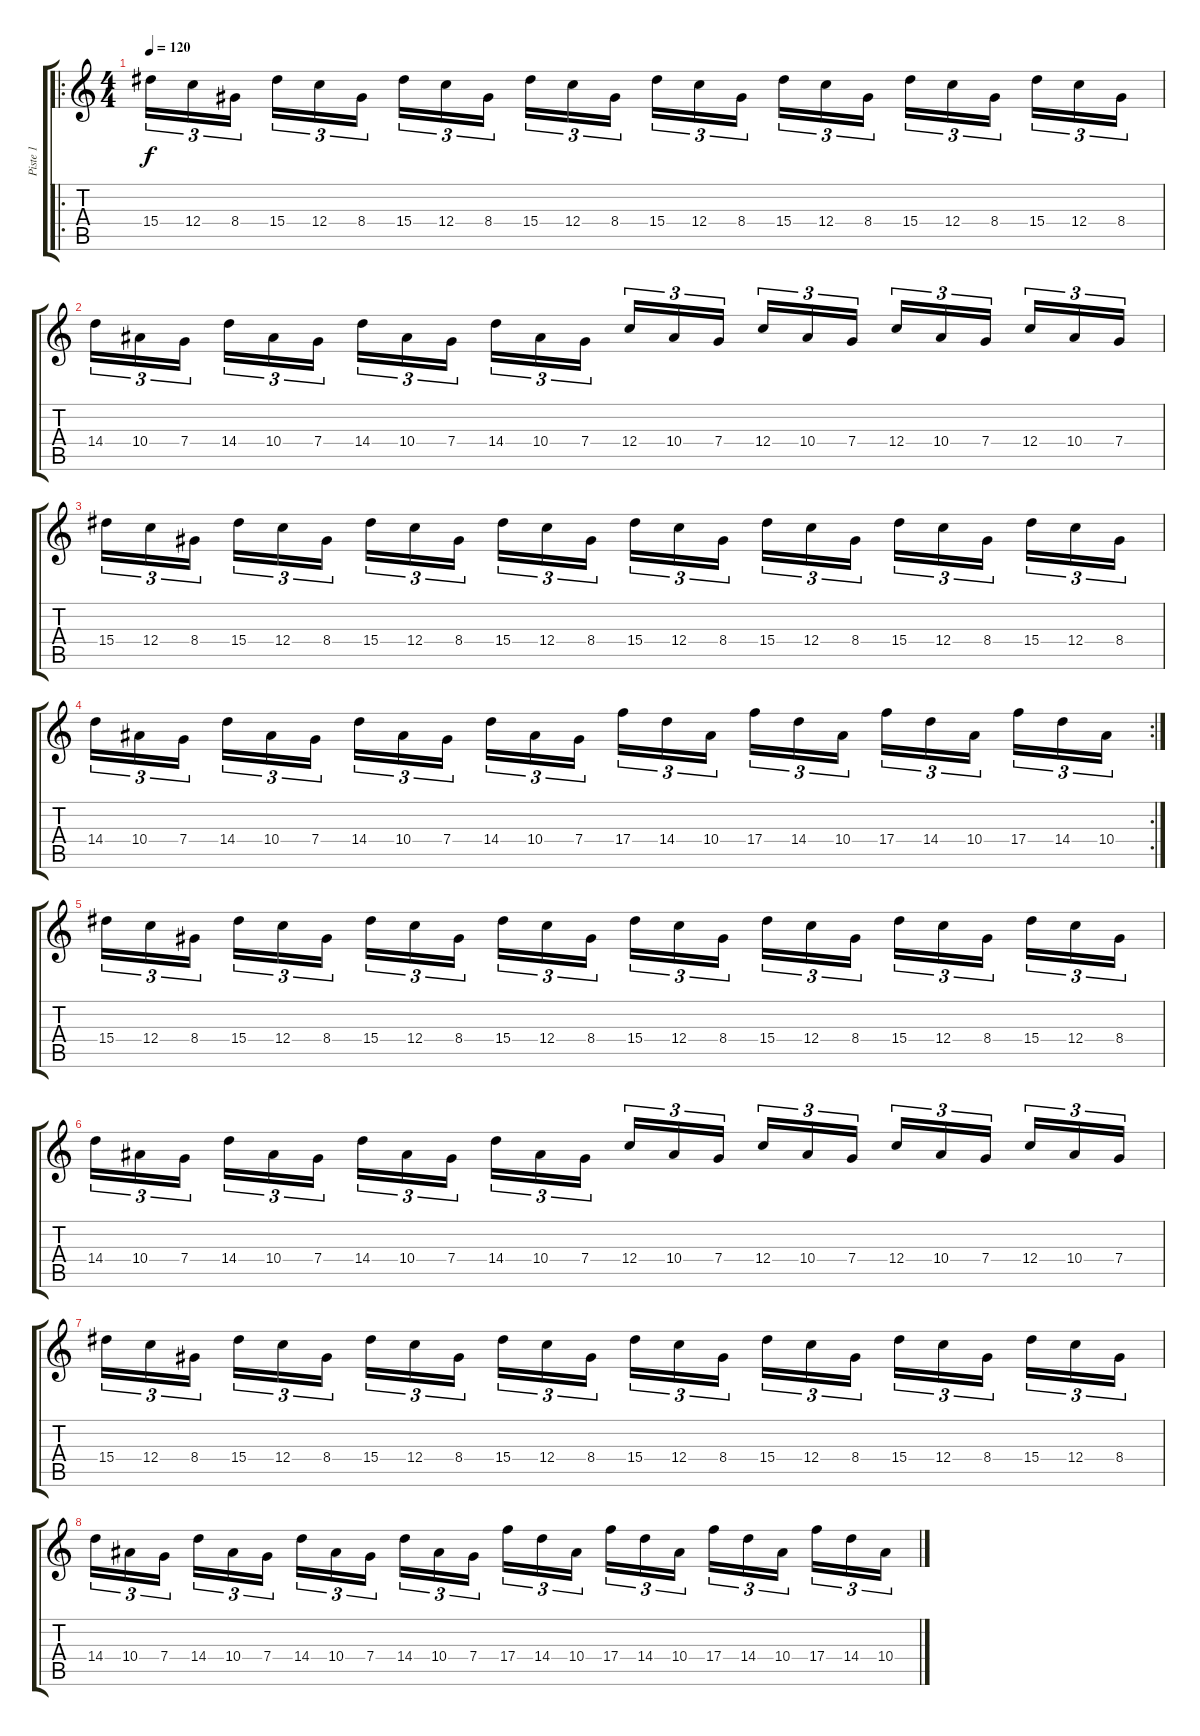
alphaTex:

\track ("Piste 1" "Piste 1") {instrument distortionguitar}
\staff {score tabs}
\tuning (D4 A3 F3 C3 G2 C2) {hide}
\ro
\ts (4 4)
\tempo 120
\clef g2
\ks c
15.4.16{tu (3 2) dy f} 12.4.16{tu (3 2)} 8.4.16{tu (3 2) beam splitsecondary} 15.4.16{tu (3 2)} 12.4.16{tu (3 2)} 8.4.16{tu (3 2)} 15.4.16{tu (3 2)} 12.4.16{tu (3 2)} 8.4.16{tu (3 2) beam splitsecondary} 15.4.16{tu (3 2)} 12.4.16{tu (3 2)} 8.4.16{tu (3 2)} 15.4.16{tu (3 2)} 12.4.16{tu (3 2)} 8.4.16{tu (3 2) beam splitsecondary} 15.4.16{tu (3 2)} 12.4.16{tu (3 2)} 8.4.16{tu (3 2)} 15.4.16{tu (3 2)} 12.4.16{tu (3 2)} 8.4.16{tu (3 2) beam splitsecondary} 15.4.16{tu (3 2)} 12.4.16{tu (3 2)} 8.4.16{tu (3 2)} |
14.4.16{tu (3 2)} 10.4.16{tu (3 2)} 7.4.16{tu (3 2) beam splitsecondary} 14.4.16{tu (3 2)} 10.4.16{tu (3 2)} 7.4.16{tu (3 2)} 14.4.16{tu (3 2)} 10.4.16{tu (3 2)} 7.4.16{tu (3 2) beam splitsecondary} 14.4.16{tu (3 2)} 10.4.16{tu (3 2)} 7.4.16{tu (3 2)} 12.4.16{tu (3 2)} 10.4.16{tu (3 2)} 7.4.16{tu (3 2) beam splitsecondary} 12.4.16{tu (3 2)} 10.4.16{tu (3 2)} 7.4.16{tu (3 2)} 12.4.16{tu (3 2)} 10.4.16{tu (3 2)} 7.4.16{tu (3 2) beam splitsecondary} 12.4.16{tu (3 2)} 10.4.16{tu (3 2)} 7.4.16{tu (3 2)} |
15.4.16{tu (3 2)} 12.4.16{tu (3 2)} 8.4.16{tu (3 2) beam splitsecondary} 15.4.16{tu (3 2)} 12.4.16{tu (3 2)} 8.4.16{tu (3 2)} 15.4.16{tu (3 2)} 12.4.16{tu (3 2)} 8.4.16{tu (3 2) beam splitsecondary} 15.4.16{tu (3 2)} 12.4.16{tu (3 2)} 8.4.16{tu (3 2)} 15.4.16{tu (3 2)} 12.4.16{tu (3 2)} 8.4.16{tu (3 2) beam splitsecondary} 15.4.16{tu (3 2)} 12.4.16{tu (3 2)} 8.4.16{tu (3 2)} 15.4.16{tu (3 2)} 12.4.16{tu (3 2)} 8.4.16{tu (3 2) beam splitsecondary} 15.4.16{tu (3 2)} 12.4.16{tu (3 2)} 8.4.16{tu (3 2)} |
\rc 2
14.4.16{tu (3 2)} 10.4.16{tu (3 2)} 7.4.16{tu (3 2) beam splitsecondary} 14.4.16{tu (3 2)} 10.4.16{tu (3 2)} 7.4.16{tu (3 2)} 14.4.16{tu (3 2)} 10.4.16{tu (3 2)} 7.4.16{tu (3 2) beam splitsecondary} 14.4.16{tu (3 2)} 10.4.16{tu (3 2)} 7.4.16{tu (3 2)} 17.4.16{tu (3 2)} 14.4.16{tu (3 2)} 10.4.16{tu (3 2) beam splitsecondary} 17.4.16{tu (3 2)} 14.4.16{tu (3 2)} 10.4.16{tu (3 2)} 17.4.16{tu (3 2)} 14.4.16{tu (3 2)} 10.4.16{tu (3 2) beam splitsecondary} 17.4.16{tu (3 2)} 14.4.16{tu (3 2)} 10.4.16{tu (3 2)} |
15.4.16{tu (3 2) volume 8} 12.4.16{tu (3 2)} 8.4.16{tu (3 2) beam splitsecondary} 15.4.16{tu (3 2)} 12.4.16{tu (3 2)} 8.4.16{tu (3 2)} 15.4.16{tu (3 2)} 12.4.16{tu (3 2)} 8.4.16{tu (3 2) beam splitsecondary} 15.4.16{tu (3 2)} 12.4.16{tu (3 2)} 8.4.16{tu (3 2)} 15.4.16{tu (3 2)} 12.4.16{tu (3 2)} 8.4.16{tu (3 2) beam splitsecondary} 15.4.16{tu (3 2)} 12.4.16{tu (3 2)} 8.4.16{tu (3 2)} 15.4.16{tu (3 2)} 12.4.16{tu (3 2)} 8.4.16{tu (3 2) beam splitsecondary} 15.4.16{tu (3 2)} 12.4.16{tu (3 2)} 8.4.16{tu (3 2)} |
14.4.16{tu (3 2)} 10.4.16{tu (3 2)} 7.4.16{tu (3 2) beam splitsecondary} 14.4.16{tu (3 2)} 10.4.16{tu (3 2)} 7.4.16{tu (3 2)} 14.4.16{tu (3 2)} 10.4.16{tu (3 2)} 7.4.16{tu (3 2) beam splitsecondary} 14.4.16{tu (3 2)} 10.4.16{tu (3 2)} 7.4.16{tu (3 2)} 12.4.16{tu (3 2)} 10.4.16{tu (3 2)} 7.4.16{tu (3 2) beam splitsecondary} 12.4.16{tu (3 2)} 10.4.16{tu (3 2)} 7.4.16{tu (3 2)} 12.4.16{tu (3 2)} 10.4.16{tu (3 2)} 7.4.16{tu (3 2) beam splitsecondary} 12.4.16{tu (3 2)} 10.4.16{tu (3 2)} 7.4.16{tu (3 2)} |
15.4.16{tu (3 2)} 12.4.16{tu (3 2)} 8.4.16{tu (3 2) beam splitsecondary} 15.4.16{tu (3 2)} 12.4.16{tu (3 2)} 8.4.16{tu (3 2)} 15.4.16{tu (3 2)} 12.4.16{tu (3 2)} 8.4.16{tu (3 2) beam splitsecondary} 15.4.16{tu (3 2)} 12.4.16{tu (3 2)} 8.4.16{tu (3 2)} 15.4.16{tu (3 2)} 12.4.16{tu (3 2)} 8.4.16{tu (3 2) beam splitsecondary} 15.4.16{tu (3 2)} 12.4.16{tu (3 2)} 8.4.16{tu (3 2)} 15.4.16{tu (3 2)} 12.4.16{tu (3 2)} 8.4.16{tu (3 2) beam splitsecondary} 15.4.16{tu (3 2)} 12.4.16{tu (3 2)} 8.4.16{tu (3 2)} |
14.4.16{tu (3 2)} 10.4.16{tu (3 2)} 7.4.16{tu (3 2) beam splitsecondary} 14.4.16{tu (3 2)} 10.4.16{tu (3 2)} 7.4.16{tu (3 2)} 14.4.16{tu (3 2)} 10.4.16{tu (3 2)} 7.4.16{tu (3 2) beam splitsecondary} 14.4.16{tu (3 2)} 10.4.16{tu (3 2)} 7.4.16{tu (3 2)} 17.4.16{tu (3 2)} 14.4.16{tu (3 2)} 10.4.16{tu (3 2) beam splitsecondary} 17.4.16{tu (3 2)} 14.4.16{tu (3 2)} 10.4.16{tu (3 2)} 17.4.16{tu (3 2)} 14.4.16{tu (3 2)} 10.4.16{tu (3 2) beam splitsecondary} 17.4.16{tu (3 2)} 14.4.16{tu (3 2)} 10.4.16{tu (3 2)}
